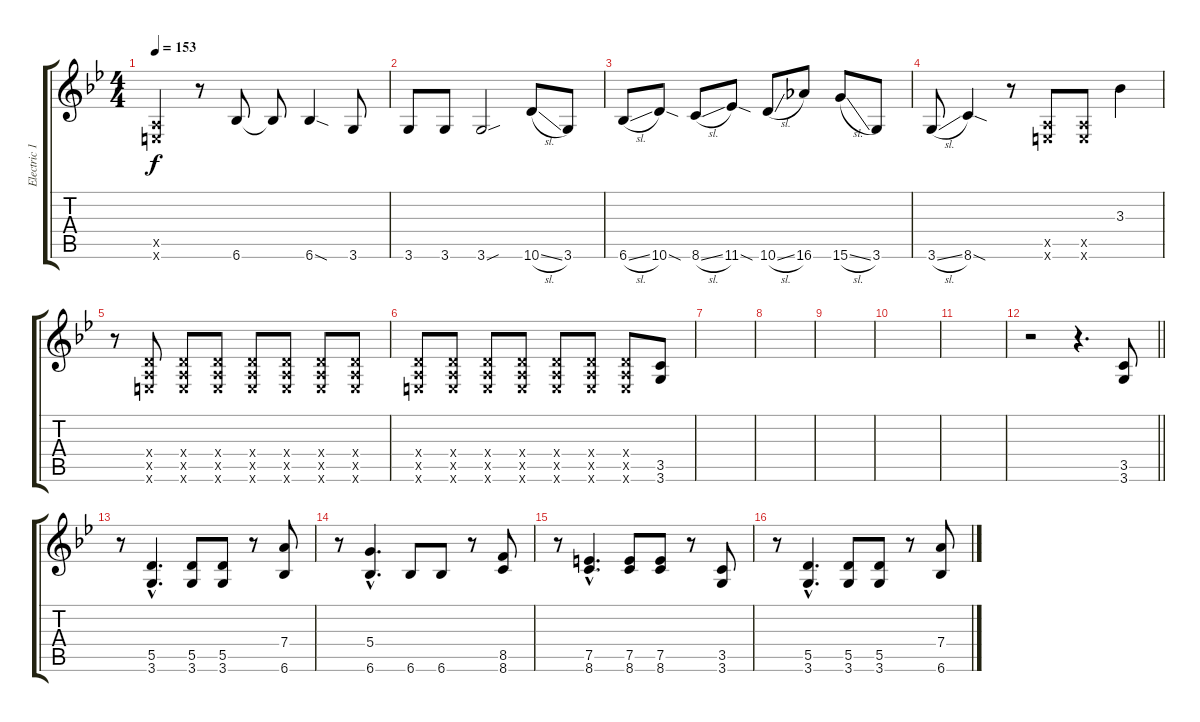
\track ("Electric 1" "Electric 1") {instrument electricguitarclean}
\staff {score tabs}
\tuning (E4 B3 G3 D3 A2 E2) {hide}
\ts (4 4)
\tempo 153
\clef g2
\ks bb
(0.5{x} 0.6{x}).4{dy f} r.8 6.6.8 6.6{t}.8 6.6{sod}.4 3.6.8 |
3.6.8 3.6.8 3.6{sou}.2 10.6{sl}.8 3.6.8 |
6.6{sl}.8 10.6{sod}.8 8.6{sl}.8 11.6{sod}.8 10.6{sl}.8 16.6.8 15.6{sl}.8 3.6.8 |
3.6{sl}.8 8.6{sod}.4 r.8 (0.5{x} 0.6{x}).8 (0.5{x} 0.6{x}).8 3.3.4 |
r.8 (0.4{x} 0.5{x} 0.6{x}).8 (0.4{x} 0.5{x} 0.6{x}).8 (0.4{x} 0.5{x} 0.6{x}).8 (0.4{x} 0.5{x} 0.6{x}).8 (0.4{x} 0.5{x} 0.6{x}).8 (0.4{x} 0.5{x} 0.6{x}).8 (0.4{x} 0.5{x} 0.6{x}).8 |
(0.4{x} 0.5{x} 0.6{x}).8 (0.4{x} 0.5{x} 0.6{x}).8 (0.4{x} 0.5{x} 0.6{x}).8 (0.4{x} 0.5{x} 0.6{x}).8 (0.4{x} 0.5{x} 0.6{x}).8 (0.4{x} 0.5{x} 0.6{x}).8 (0.4{x} 0.5{x} 0.6{x}).8 (3.5 3.6).8 |
|
|
|
|
|
\barLineRight lightlight
r.2 r.4{d} (3.5 3.6).8 |
r.8 (5.5{hac} 3.6{hac}).4{d} (5.5 3.6).8 (5.5 3.6).8 r.8 (7.4 6.6).8 |
r.8 (5.4{hac} 6.6{hac}).4{d} 6.6.8 6.6.8 r.8 (8.5 8.6).8 |
r.8 (7.5{hac} 8.6{hac}).4{d} (7.5 8.6).8 (7.5 8.6).8 r.8 (3.5 3.6).8 |
r.8{volume 0} (5.5{hac} 3.6{hac}).4{d} (5.5 3.6).8 (5.5 3.6).8 r.8 (7.4 6.6).8
